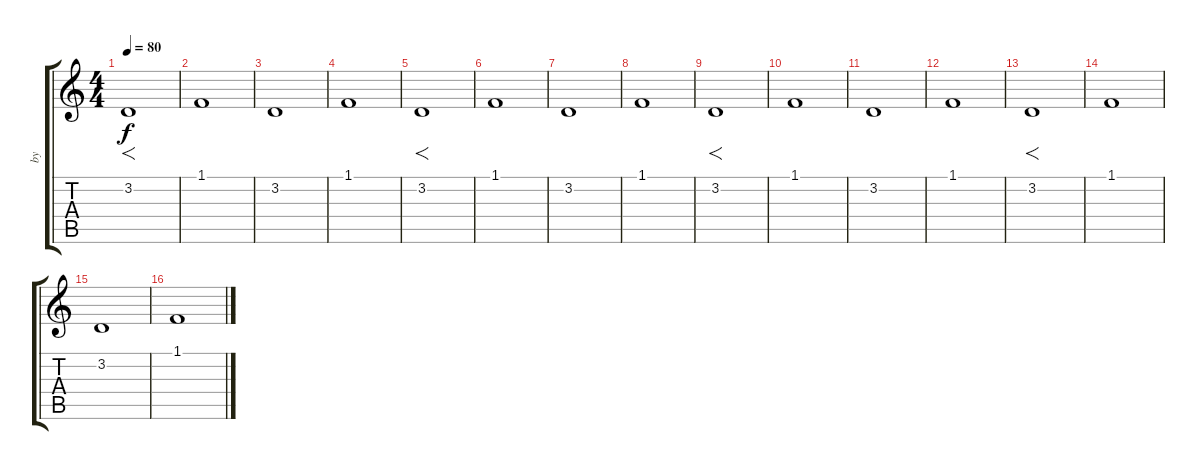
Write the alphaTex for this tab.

\track ("by" "by") {instrument lead1square}
\staff {score tabs}
\tuning (E4 B3 G3 D3 A2 E2) {hide}
\ts (4 4)
\tempo 80
\clef g2
\ks c
3.2.1{f dy f} |
1.1.1 |
3.2.1 |
1.1.1 |
3.2.1{f} |
1.1.1 |
3.2.1 |
1.1.1 |
3.2.1{f} |
1.1.1 |
3.2.1 |
1.1.1 |
3.2.1{f} |
1.1.1 |
3.2.1 |
1.1.1
